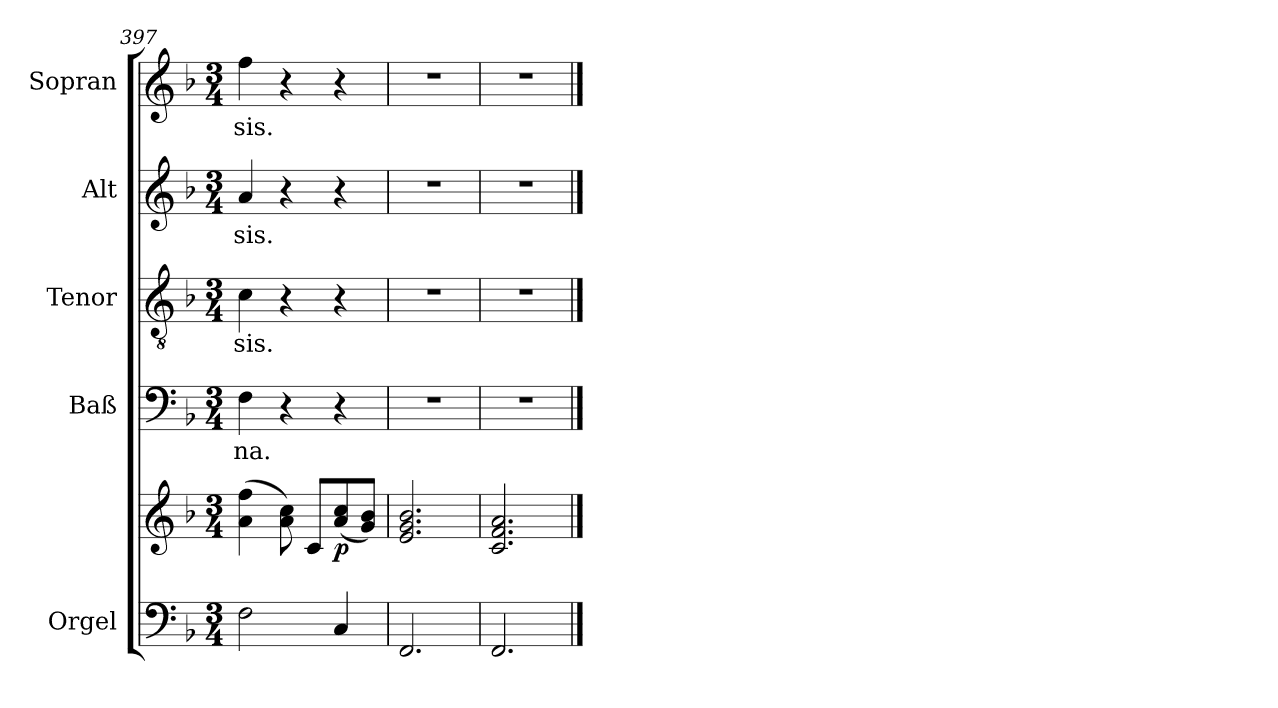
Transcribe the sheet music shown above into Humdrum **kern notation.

**kern	**kern	**dynam	**kern	**text	**kern	**text	**kern	**text	**kern	**text
*part5	*part5	*part5	*part4	*part4	*part3	*part3	*part2	*part2	*part1	*part1
*staff6	*staff5	*staff5/6	*staff4	*staff4	*staff3	*staff3	*staff2	*staff2	*staff1	*staff1
*I"Orgel	*	*	*I"Baß	*	*I"Tenor	*	*I"Alt	*	*I"Sopran	*
*I'Org.	*	*	*	*	*	*	*	*	*	*
*clefF4	*clefG2	*	*clefF4	*	*clefGv2	*	*clefG2	*	*clefG2	*
*k[b-]	*k[b-]	*	*k[b-]	*	*k[b-]	*	*k[b-]	*	*k[b-]	*
*F:	*F:	*	*F:	*	*F:	*	*F:	*	*F:	*
*M3/4	*M3/4	*	*M3/4	*	*M3/4	*	*M3/4	*	*M3/4	*
=397	=397	=397	=397	=397	=397	=397	=397	=397	=397	=397
!	!	!	!	!LO:LY:b	!	!LO:LY:b	!	!LO:LY:b	!	!LO:LY:b
2F\	(>4a\ 4ff\	.	4F\	-na.	4c\	-sis.	4a/	-sis.	4ff\	-sis.
.	8a\ 8cc\)	.	4r	.	4r	.	4r	.	4r	.
.	8c/L	.	.	.	.	.	.	.	.	.
!	!	!LO:DY:b	!	!	!	!	!	!	!	!
4C/	(<8a/ 8cc/	p	4r	.	4r	.	4r	.	4r	.
.	8g/ 8b-/J)	.	.	.	.	.	.	.	.	.
=398	=398	=398	=398	=398	=398	=398	=398	=398	=398	=398
2.FF/	2.e/ 2.g/ 2.b-/	.	2.r	.	2.r	.	2.r	.	2.r	.
=399	=399	=399	=399	=399	=399	=399	=399	=399	=399	=399
2.FF/	2.c/ 2.f/ 2.a/	.	2.r	.	2.r	.	2.r	.	2.r	.
==	==	==	==	==	==	==	==	==	==	==
*-	*-	*-	*-	*-	*-	*-	*-	*-	*-	*-
